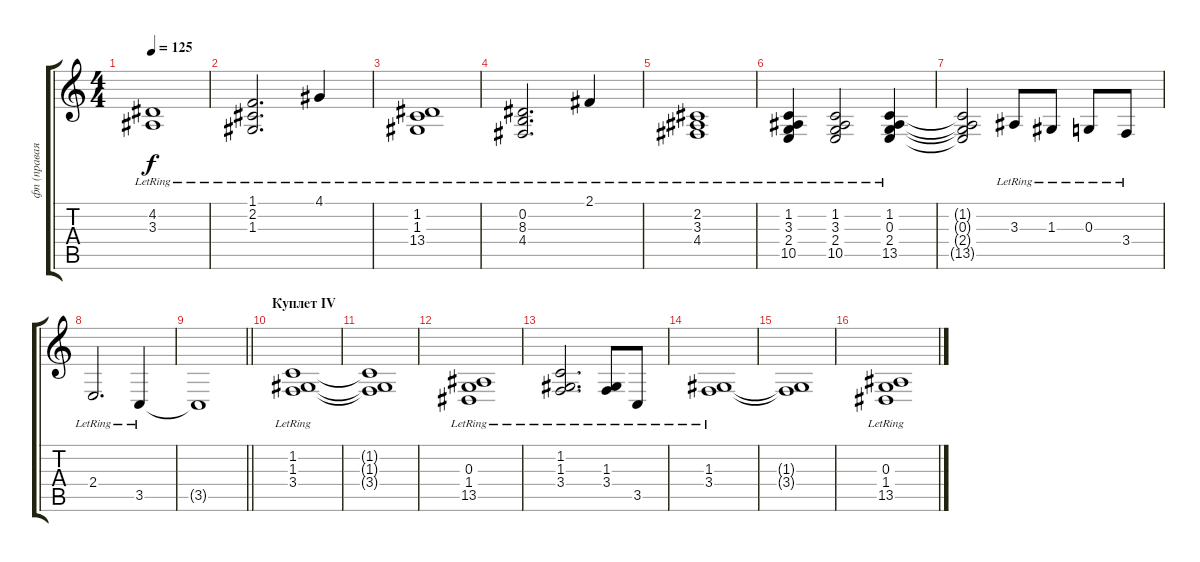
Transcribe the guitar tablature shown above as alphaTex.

\track ("фп (правая рука)" "фп (правая") {instrument acousticgrandpiano}
\staff {score tabs}
\tuning (E4 B3 G3 D3 A2 E2) {hide}
\ts (4 4)
\tempo 125
\clef g2
\ks c
(4.2 3.3{lr}).1{dy f} |
(1.1{lr} 2.2{lr} 1.3{lr}).2{d} 4.1{lr}.4 |
(1.2{lr} 1.3{lr} 13.4{lr}).1 |
(0.2{lr} 8.3{lr} 4.4{lr}).2{d} 2.1{lr}.4 |
(2.2{lr} 3.3{lr} 4.4{lr}).1 |
(1.2{lr} 3.3{lr} 2.4{lr} 10.5{lr}).4 (1.2{lr} 3.3{lr} 2.4{lr} 10.5{lr}).2 (1.2{lr} 0.3{lr} 2.4{lr} 13.5{lr}).4 |
(1.2{t} 0.3{t} 2.4{t} 13.5{t}).2 3.3{lr}.8 1.3{lr}.8 0.3{lr}.8 3.4{lr}.8 |
2.4{lr}.2{d} 3.5{lr}.4 |
\barLineRight lightlight
3.5{t}.1 |
\section ("" "Куплет IV")
(1.2{lr} 1.3{lr} 3.4{lr}).1 |
(1.2{t} 1.3{t} 3.4{t}).1 |
(0.3{lr} 1.4{lr} 13.5{lr}).1 |
(1.2{lr} 1.3{lr} 3.4{lr}).2{d} (1.3{lr} 3.4{lr}).8 3.5{lr}.8 |
(1.3{lr} 3.4{lr}).1 |
(1.3{t} 3.4{t}).1 |
(0.3{lr} 1.4{lr} 13.5{lr}).1
